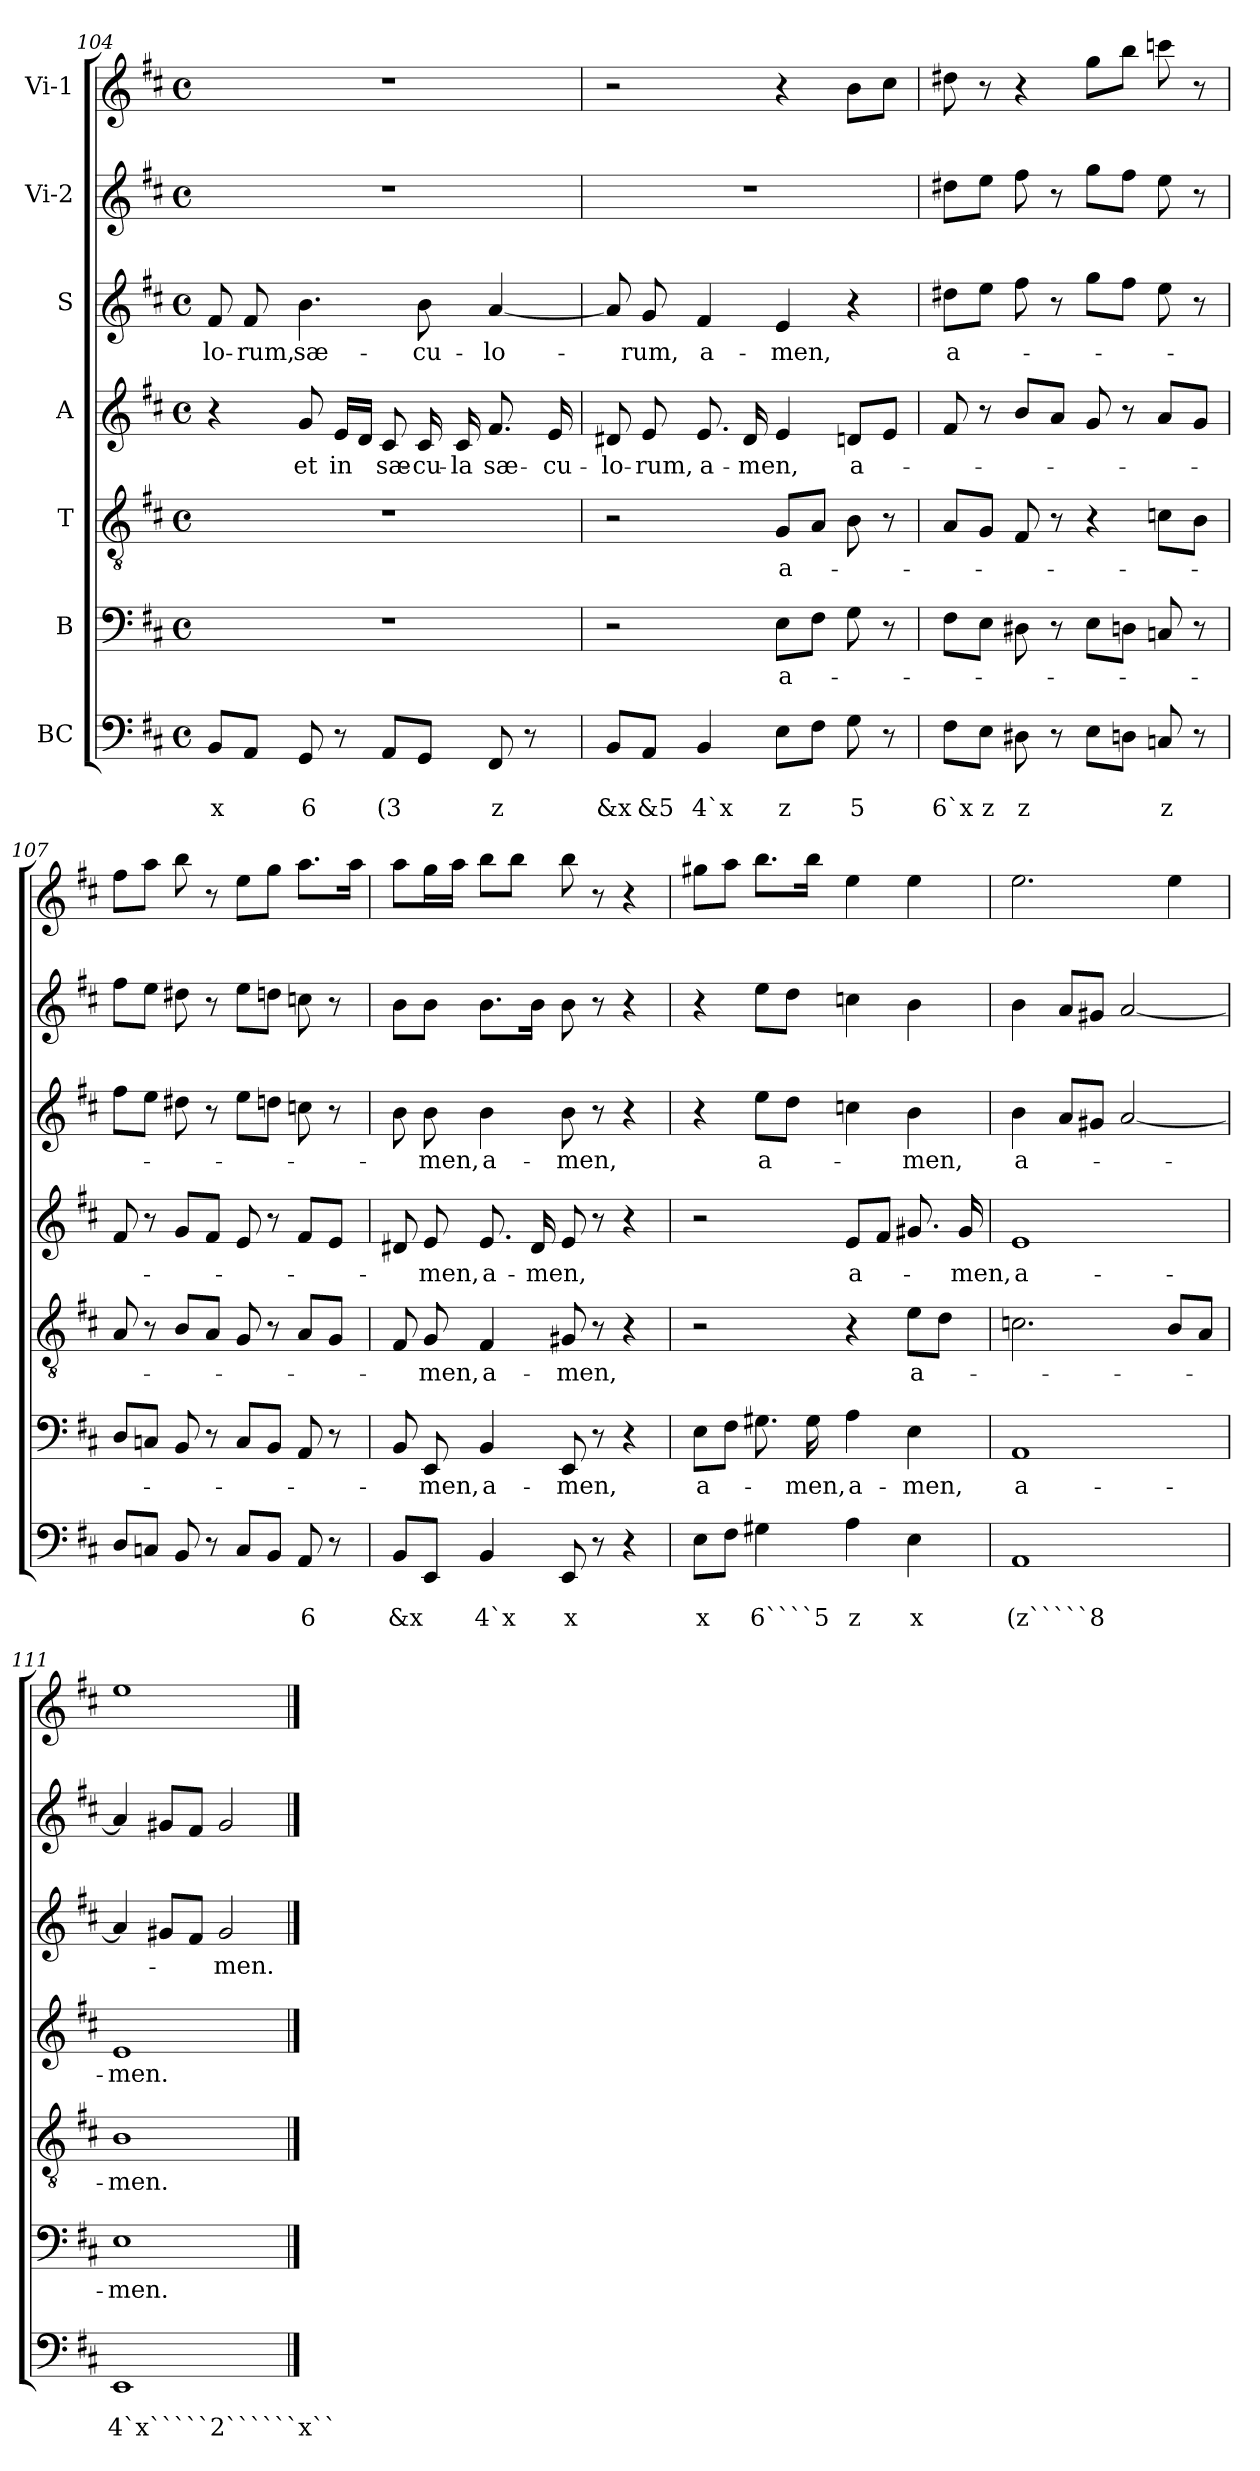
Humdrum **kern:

**kern	**text	**text	**kern	**text	**kern	**text	**kern	**text	**kern	**text	**kern	**kern
*part7	*part7	*part7	*part6	*part6	*part5	*part5	*part4	*part4	*part3	*part3	*part2	*part1
*staff7	*staff7	*staff7	*staff6	*staff6	*staff5	*staff5	*staff4	*staff4	*staff3	*staff3	*staff2	*staff1
*I"BC	*	*	*I"B	*	*I"T	*	*I"A	*	*I"S	*	*I"Vi-2	*I"Vi-1
!!LO:LB:g=z
*clefF4	*	*	*clefF4	*	*clefGv2	*	*clefG2	*	*clefG2	*	*clefG2	*clefG2
*k[f#c#]	*	*	*k[f#c#]	*	*k[f#c#]	*	*k[f#c#]	*	*k[f#c#]	*	*k[f#c#]	*k[f#c#]
*D:	*	*	*D:	*	*D:	*	*D:	*	*D:	*	*D:	*D:
*M4/4	*	*	*M4/4	*	*M4/4	*	*M4/4	*	*M4/4	*	*M4/4	*M4/4
*met(c)	*	*	*met(c)	*	*met(c)	*	*met(c)	*	*met(c)	*	*met(c)	*met(c)
=104	=104	=104	=104	=104	=104	=104	=104	=104	=104	=104	=104	=104
!	!	!LO:LY:b	!	!	!	!	!	!	!	!LO:LY:b	!	!
8BB/L	.	x	1r	.	1r	.	4r	.	8f#/	-lo-	1r	1r
!	!	!	!	!	!	!	!	!	!	!LO:LY:b	!	!
8AA/J	.	.	.	.	.	.	.	.	8f#/	-rum,	.	.
!	!	!LO:LY:b	!	!	!	!	!	!LO:LY:b	!	!LO:LY:b	!	!
8GG/	.	6	.	.	.	.	8g/	et	4.b\	sæ-	.	.
!	!	!	!	!	!	!	!	!LO:LY:b	!	!	!	!
8r	.	.	.	.	.	.	16e/LL	in	.	.	.	.
.	.	.	.	.	.	.	16d/JJ	.	.	.	.	.
!	!	!LO:LY:b	!	!	!	!	!	!LO:LY:b	!	!	!	!
8AA/L	.	(3	.	.	.	.	8c#/	sæ-	.	.	.	.
!	!	!	!	!	!	!	!	!LO:LY:b	!	!LO:LY:b	!	!
8GG/J	.	.	.	.	.	.	16c#/	-cu-	8b\	-cu-	.	.
!	!	!	!	!	!	!	!	!LO:LY:b	!	!	!	!
.	.	.	.	.	.	.	16c#/	-la	.	.	.	.
!	!	!LO:LY:b	!	!	!	!	!	!LO:LY:b	!	!LO:LY:b	!	!
8FF#/	.	z	.	.	.	.	8.f#/	sæ-	[4a/	-lo-	.	.
8r	.	.	.	.	.	.	.	.	.	.	.	.
!	!	!	!	!	!	!	!	!LO:LY:b	!	!	!	!
.	.	.	.	.	.	.	16e/	-cu-	.	.	.	.
=105	=105	=105	=105	=105	=105	=105	=105	=105	=105	=105	=105	=105
!	!	!LO:LY:b	!	!	!	!	!	!LO:LY:b	!	!	!	!
8BB/L	.	&x	2r	.	2r	.	8d#X/	-lo-	8a/]	.	1r	2r
!	!	!LO:LY:b	!	!	!	!	!	!LO:LY:b	!	!LO:LY:b	!	!
8AA/J	.	&5	.	.	.	.	8e/	-rum,	8g/	-rum,	.	.
!	!	!LO:LY:b	!	!	!	!	!	!LO:LY:b	!	!LO:LY:b	!	!
4BB/	.	4`x	.	.	.	.	8.e/	a-	4f#/	a-	.	.
!	!	!	!	!	!	!	!	!LO:LY:b	!	!	!	!
.	.	.	.	.	.	.	16d#/	-men,	.	.	.	.
!	!	!LO:LY:b	!	!LO:LY:b	!	!LO:LY:b	!	!	!	!LO:LY:b	!	!
8E\L	.	z	8E\L	a-	8G/L	a-	4e/	.	4e/	-men,	.	4r
8F#\J	.	.	8F#\J	.	8A/J	.	.	.	.	.	.	.
!	!	!LO:LY:b	!	!	!	!	!	!LO:LY:b	!	!	!	!
8G\	.	5	8G\	.	8B\	.	8dn/L	a-	4r	.	.	8b\L
8r	.	.	8r	.	8r	.	8e/J	.	.	.	.	8cc#\J
=106	=106	=106	=106	=106	=106	=106	=106	=106	=106	=106	=106	=106
!	!	!LO:LY:b	!	!	!	!	!	!	!	!LO:LY:b	!	!
8F#\L	.	6`x	8F#\L	.	8A/L	.	8f#/	.	8dd#X\L	a-	8dd#X\L	8dd#X\
!	!	!LO:LY:b	!	!	!	!	!	!	!	!	!	!
8E\J	.	z	8E\J	.	8G/J	.	8r	.	8ee\J	.	8ee\J	8r
!	!	!LO:LY:b	!	!	!	!	!	!	!	!	!	!
8D#X\	.	z	8D#X\	.	8F#/	.	8b/L	.	8ff#\	.	8ff#\	4r
8r	.	.	8r	.	8r	.	8a/J	.	8r	.	8r	.
8E\L	.	.	8E\L	.	4r	.	8g/	.	8gg\L	.	8gg\L	8gg\L
8Dn\J	.	.	8Dn\J	.	.	.	8r	.	8ff#\J	.	8ff#\J	8bb\J
!	!	!LO:LY:b	!	!	!	!	!	!	!	!	!	!
8Cn/	.	z	8Cn/	.	8cn\L	.	8a/L	.	8ee\	.	8ee\	8cccn\
8r	.	.	8r	.	8B\J	.	8g/J	.	8r	.	8r	8r
=107	=107	=107	=107	=107	=107	=107	=107	=107	=107	=107	=107	=107
8D/L	.	.	8D/L	.	8A/	.	8f#/	.	8ff#\L	.	8ff#\L	8ff#\L
8Cn/J	.	.	8Cn/J	.	8r	.	8r	.	8ee\J	.	8ee\J	8aa\J
8BB/	.	.	8BB/	.	8B/L	.	8g/L	.	8dd#X\	.	8dd#X\	8bb\
8r	.	.	8r	.	8A/J	.	8f#/J	.	8r	.	8r	8r
8C/L	.	.	8C/L	.	8G/	.	8e/	.	8ee\L	.	8ee\L	8ee\L
8BB/J	.	.	8BB/J	.	8r	.	8r	.	8ddn\J	.	8ddn\J	8gg\J
!	!	!LO:LY:b	!	!	!	!	!	!	!	!	!	!
8AA/	.	6	8AA/	.	8A/L	.	8f#/L	.	8ccn\	.	8ccn\	8.aa\L
8r	.	.	8r	.	8G/J	.	8e/J	.	8r	.	8r	.
.	.	.	.	.	.	.	.	.	.	.	.	16aa\Jk
!!LO:PB:g=z
=108	=108	=108	=108	=108	=108	=108	=108	=108	=108	=108	=108	=108
!	!	!LO:LY:b	!	!	!	!	!	!	!	!	!	!
8BB/L	.	&x	8BB/	.	8F#/	.	8d#X/	.	8b\	.	8b\L	8aa\L
!	!	!	!	!LO:LY:b	!	!LO:LY:b	!	!LO:LY:b	!	!LO:LY:b	!	!
8EE/J	.	.	8EE/	-men,	8G/	-men,	8e/	-men,	8b\	-men,	8b\J	16gg\L
.	.	.	.	.	.	.	.	.	.	.	.	16aa\JJ
!	!	!LO:LY:b	!	!LO:LY:b	!	!LO:LY:b	!	!LO:LY:b	!	!LO:LY:b	!	!
4BB/	.	4`x	4BB/	a-	4F#/	a-	8.e/	a-	4b\	a-	8.b\L	8bb\L
.	.	.	.	.	.	.	.	.	.	.	.	8bb\J
!	!	!	!	!	!	!	!	!LO:LY:b	!	!	!	!
.	.	.	.	.	.	.	16d#/	-men,	.	.	16b\Jk	.
!	!	!LO:LY:b	!	!LO:LY:b	!	!LO:LY:b	!	!	!	!LO:LY:b	!	!
8EE/	.	x	8EE/	-men,	8G#X/	-men,	8e/	.	8b\	-men,	8b\	8bb\
8r	.	.	8r	.	8r	.	8r	.	8r	.	8r	8r
4r	.	.	4r	.	4r	.	4r	.	4r	.	4r	4r
=109	=109	=109	=109	=109	=109	=109	=109	=109	=109	=109	=109	=109
!	!	!LO:LY:b	!	!LO:LY:b	!	!	!	!	!	!	!	!
8E\L	.	x	8E\L	a-	2r	.	2r	.	4r	.	4r	8gg#X\L
8F#\J	.	.	8F#\J	.	.	.	.	.	.	.	.	8aa\J
!	!	!LO:LY:b	!	!	!	!	!	!	!	!LO:LY:b	!	!
4G#X\	.	6````5	8.G#X\	.	.	.	.	.	8ee\L	a-	8ee\L	8.bb\L
.	.	.	.	.	.	.	.	.	8dd\J	.	8dd\J	.
!	!	!	!	!LO:LY:b	!	!	!	!	!	!	!	!
.	.	.	16G#\	-men,	.	.	.	.	.	.	.	16bb\Jk
!	!	!LO:LY:b	!	!LO:LY:b	!	!	!	!LO:LY:b	!	!	!	!
4A\	.	z	4A\	a-	4r	.	8e/L	a-	4ccn\	.	4ccn\	4ee\
.	.	.	.	.	.	.	8f#/J	.	.	.	.	.
!	!	!LO:LY:b	!	!LO:LY:b	!	!LO:LY:b	!	!	!	!LO:LY:b	!	!
4E\	.	x	4E\	-men,	8e\L	a-	8.g#X/	.	4b\	-men,	4b\	4ee\
.	.	.	.	.	8d\J	.	.	.	.	.	.	.
!	!	!	!	!	!	!	!	!LO:LY:b	!	!	!	!
.	.	.	.	.	.	.	16g#/	-men,	.	.	.	.
=110	=110	=110	=110	=110	=110	=110	=110	=110	=110	=110	=110	=110
!	!	!LO:LY:b	!	!LO:LY:b	!	!	!	!LO:LY:b	!	!LO:LY:b	!	!
1AA	.	(z`````8	1AA	a-	2.cn\	.	1e	a-	4b\	a-	4b\	2.ee\
.	.	.	.	.	.	.	.	.	8a/L	.	8a/L	.
.	.	.	.	.	.	.	.	.	8g#X/J	.	8g#X/J	.
.	.	.	.	.	.	.	.	.	[2a/	.	[2a/	.
.	.	.	.	.	8B/L	.	.	.	.	.	.	4ee\
.	.	.	.	.	8A/J	.	.	.	.	.	.	.
=111	=111	=111	=111	=111	=111	=111	=111	=111	=111	=111	=111	=111
!	!	!LO:LY:b	!	!LO:LY:b	!	!LO:LY:b	!	!LO:LY:b	!	!	!	!
1EE	.	4`x`````2``````x``	1E	-men.	1B	-men.	1e	-men.	4a/]	.	4a/]	1ee
.	.	.	.	.	.	.	.	.	8g#X/L	.	8g#X/L	.
.	.	.	.	.	.	.	.	.	8f#/J	.	8f#/J	.
!	!	!	!	!	!	!	!	!	!	!LO:LY:b	!	!
.	.	.	.	.	.	.	.	.	2g#/	-men.	2g#/	.
==	==	==	==	==	==	==	==	==	==	==	==	==
*-	*-	*-	*-	*-	*-	*-	*-	*-	*-	*-	*-	*-
